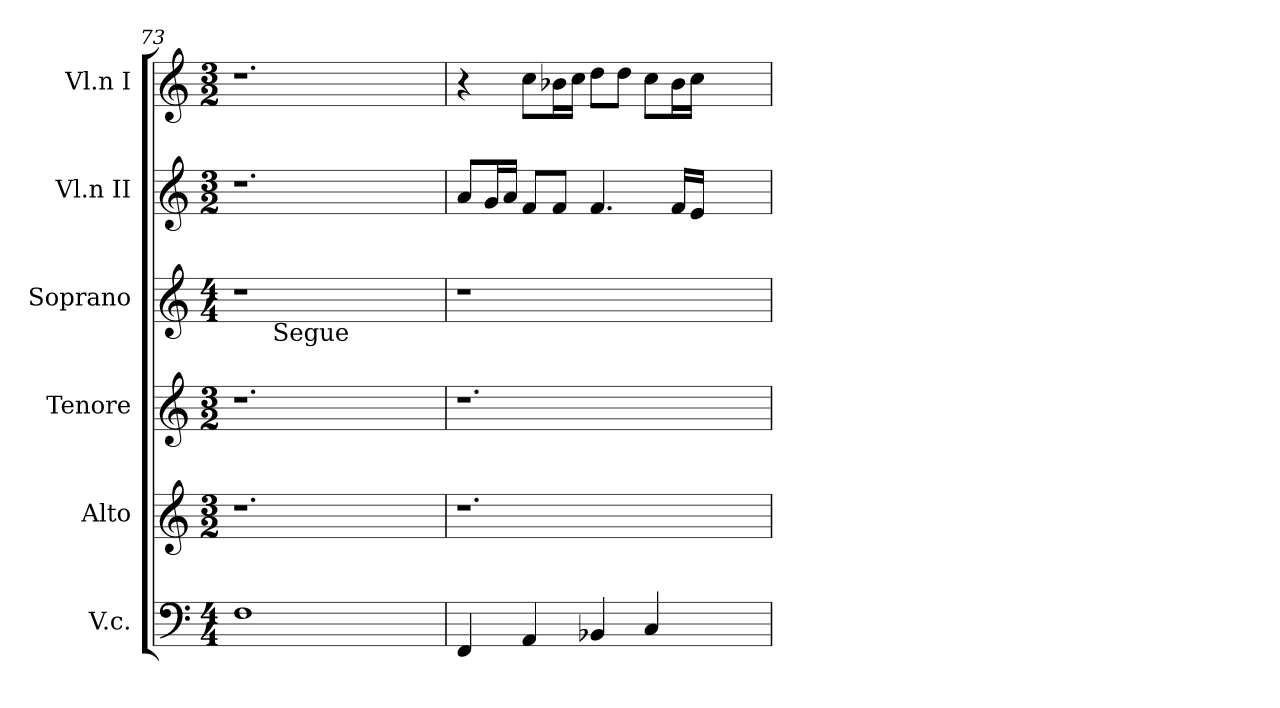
**kern	**kern	**kern	**kern	**kern	**kern
*part6	*part5	*part4	*part3	*part2	*part1
*staff6	*staff5	*staff4	*staff3	*staff2	*staff1
*I"V.c.	*I"Alto	*I"Tenore	*I"Soprano	*I"Vl.n II	*I"Vl.n I
*I'V.c.	*I'Alto	*I'Tenore	*I'Soprano	*I'Vl.n II	*I'Vl.n I
*clefF4	*clefG2	*clefG2	*clefG2	*clefG2	*clefG2
*k[]	*k[]	*k[]	*k[]	*k[]	*k[]
*C:	*C:	*C:	*C:	*C:	*C:
*M4/4	*M3/2	*M3/2	*M4/4	*M3/2	*M3/2
=73	=73	=73	=73	=73	=73
*	*	*	*^	*	*
1F	1.r	1.r	1r	8..ryy	1.r	1.r
!	!	!	!	!LO:TX:b:t=Segue	!	!
.	.	.	.	1ryy	.	.
2ryy	.	.	2ryy	.	.	.
.	.	.	.	4ryy	.	.
.	.	.	.	32ryy	.	.
*	*	*	*v	*v	*	*
!!LO:LB:g=z
=74	=74	=74	=74	=74	=74
4FF/	1.r	1.r	1r	8a/L	4r
.	.	.	.	16g/L	.
.	.	.	.	16a/JJ	.
4AA/	.	.	.	8f/L	8cc\L
.	.	.	.	8f/J	16b-X\L
.	.	.	.	.	16cc\JJ
4BB-X/	.	.	.	4.f/	8dd\L
.	.	.	.	.	8dd\J
4C/	.	.	.	.	8cc\L
.	.	.	.	16f/LL	16b-\L
.	.	.	.	16e/JJ	16cc\JJ
2ryy	.	.	2ryy	2ryy	2ryy
=	=	=	=	=	=
*-	*-	*-	*-	*-	*-
